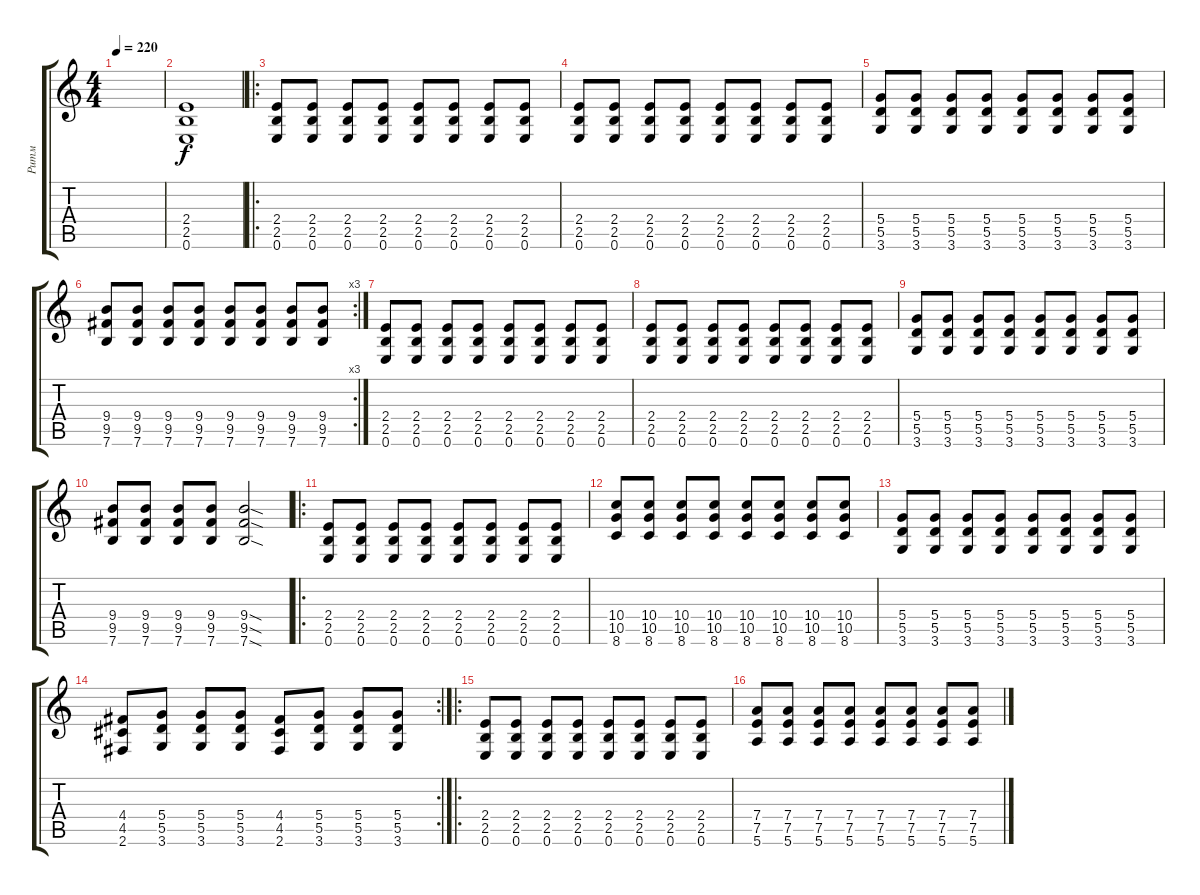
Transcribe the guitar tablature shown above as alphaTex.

\track ("Ритм" "Ритм") {instrument distortionguitar}
\staff {score tabs}
\tuning (E4 B3 G3 D3 A2 E2) {hide}
\ts (4 4)
\tempo 220
\clef g2
\ks c
|
(2.4 2.5 0.6).1 |
\ro
(2.4 2.5 0.6).8 (2.4 2.5 0.6).8 (2.4 2.5 0.6).8 (2.4 2.5 0.6).8 (2.4 2.5 0.6).8 (2.4 2.5 0.6).8 (2.4 2.5 0.6).8 (2.4 2.5 0.6).8 |
(2.4 2.5 0.6).8 (2.4 2.5 0.6).8 (2.4 2.5 0.6).8 (2.4 2.5 0.6).8 (2.4 2.5 0.6).8 (2.4 2.5 0.6).8 (2.4 2.5 0.6).8 (2.4 2.5 0.6).8 |
(5.4 5.5 3.6).8 (5.4 5.5 3.6).8 (5.4 5.5 3.6).8 (5.4 5.5 3.6).8 (5.4 5.5 3.6).8 (5.4 5.5 3.6).8 (5.4 5.5 3.6).8 (5.4 5.5 3.6).8 |
\rc 3
(9.4 9.5 7.6).8 (9.4 9.5 7.6).8 (9.4 9.5 7.6).8 (9.4 9.5 7.6).8 (9.4 9.5 7.6).8 (9.4 9.5 7.6).8 (9.4 9.5 7.6).8 (9.4 9.5 7.6).8 |
(2.4 2.5 0.6).8 (2.4 2.5 0.6).8 (2.4 2.5 0.6).8 (2.4 2.5 0.6).8 (2.4 2.5 0.6).8 (2.4 2.5 0.6).8 (2.4 2.5 0.6).8 (2.4 2.5 0.6).8 |
(2.4 2.5 0.6).8 (2.4 2.5 0.6).8 (2.4 2.5 0.6).8 (2.4 2.5 0.6).8 (2.4 2.5 0.6).8 (2.4 2.5 0.6).8 (2.4 2.5 0.6).8 (2.4 2.5 0.6).8 |
(5.4 5.5 3.6).8 (5.4 5.5 3.6).8 (5.4 5.5 3.6).8 (5.4 5.5 3.6).8 (5.4 5.5 3.6).8 (5.4 5.5 3.6).8 (5.4 5.5 3.6).8 (5.4 5.5 3.6).8 |
(9.4 9.5 7.6).8 (9.4 9.5 7.6).8 (9.4 9.5 7.6).8 (9.4 9.5 7.6).8 (9.4{sod} 9.5{sod} 7.6{sod}).2 |
\ro
(2.4 2.5 0.6).8 (2.4 2.5 0.6).8 (2.4 2.5 0.6).8 (2.4 2.5 0.6).8 (2.4 2.5 0.6).8 (2.4 2.5 0.6).8 (2.4 2.5 0.6).8 (2.4 2.5 0.6).8 |
(10.4 10.5 8.6).8 (10.4 10.5 8.6).8 (10.4 10.5 8.6).8 (10.4 10.5 8.6).8 (10.4 10.5 8.6).8 (10.4 10.5 8.6).8 (10.4 10.5 8.6).8 (10.4 10.5 8.6).8 |
(5.4 5.5 3.6).8 (5.4 5.5 3.6).8 (5.4 5.5 3.6).8 (5.4 5.5 3.6).8 (5.4 5.5 3.6).8 (5.4 5.5 3.6).8 (5.4 5.5 3.6).8 (5.4 5.5 3.6).8 |
\rc 2
(4.4 4.5 2.6).8 (5.4 5.5 3.6).8 (5.4 5.5 3.6).8 (5.4 5.5 3.6).8 (4.4 4.5 2.6).8 (5.4 5.5 3.6).8 (5.4 5.5 3.6).8 (5.4 5.5 3.6).8 |
\ro
(2.4 2.5 0.6).8 (2.4 2.5 0.6).8 (2.4 2.5 0.6).8 (2.4 2.5 0.6).8 (2.4 2.5 0.6).8 (2.4 2.5 0.6).8 (2.4 2.5 0.6).8 (2.4 2.5 0.6).8 |
(7.4 7.5 5.6).8 (7.4 7.5 5.6).8 (7.4 7.5 5.6).8 (7.4 7.5 5.6).8 (7.4 7.5 5.6).8 (7.4 7.5 5.6).8 (7.4 7.5 5.6).8 (7.4 7.5 5.6).8
